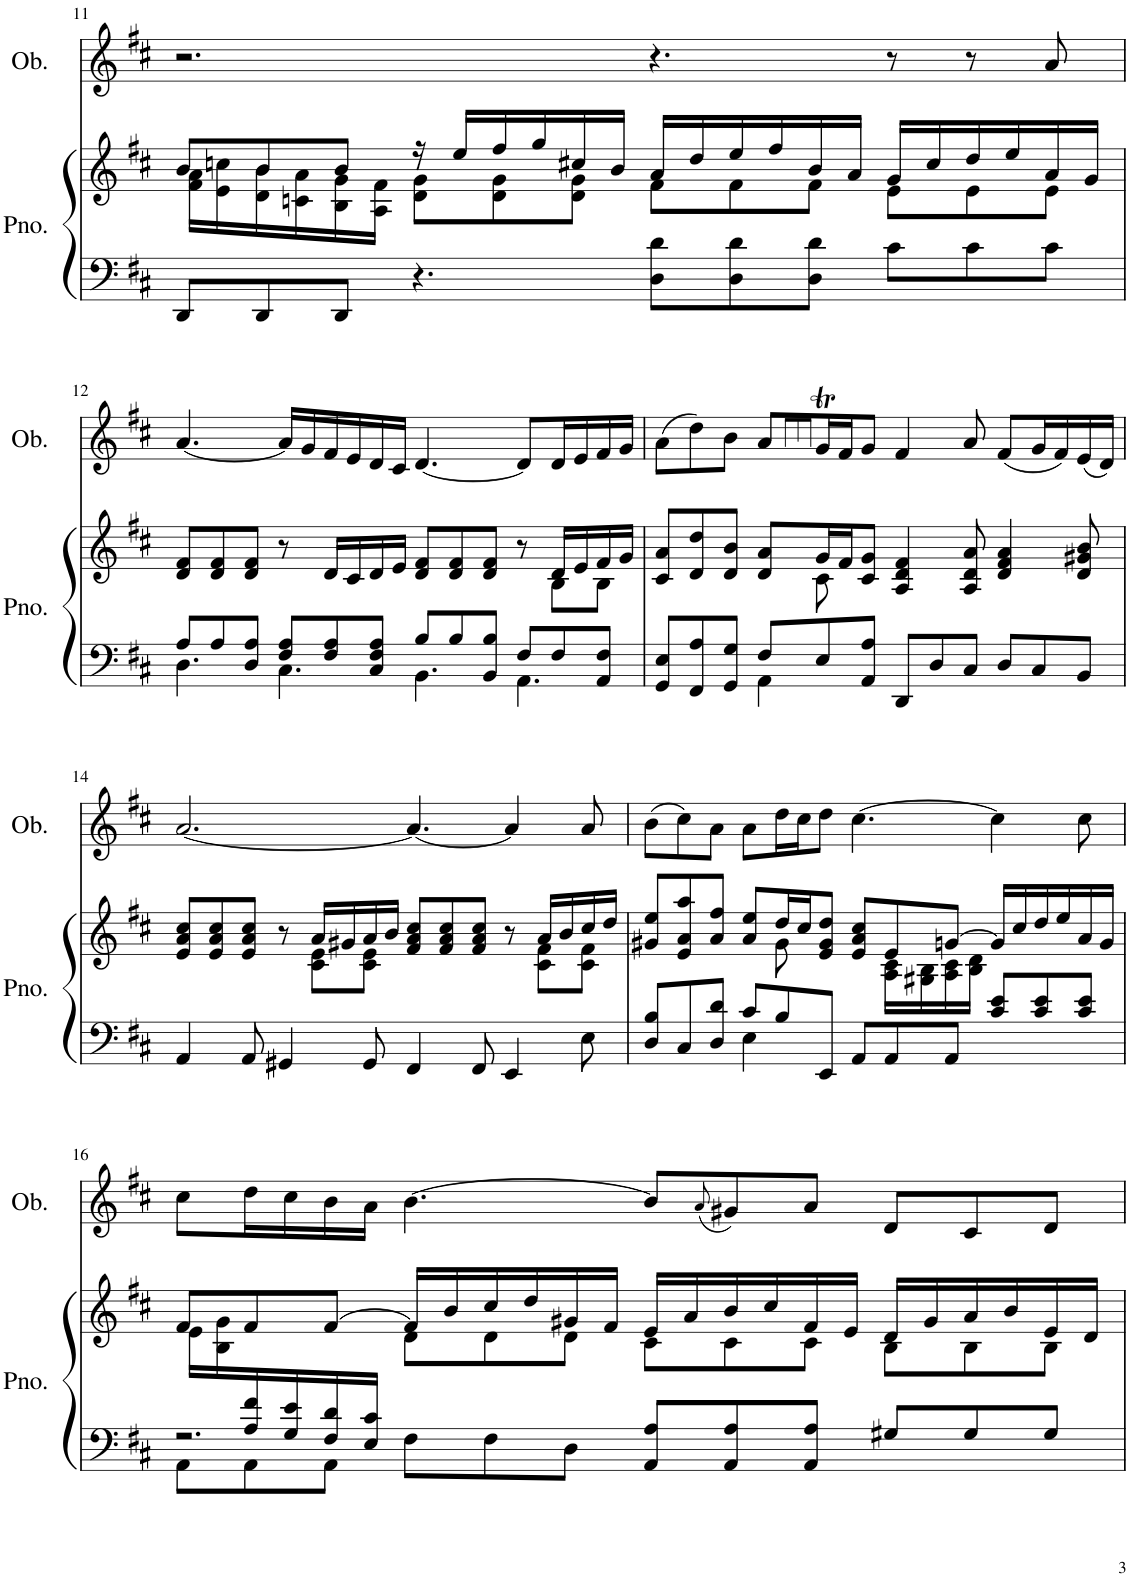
**kern	**kern	**kern
*part2	*part2	*part1
*staff3	*staff2	*staff1
*I"Piano	*	*I"Oboe
*I'Pno.	*	*I'Ob.
!!LO:PB:g=z
*clefF4	*clefG2	*clefG2
*k[f#c#]	*k[f#c#]	*k[f#c#]
*M12/8	*M12/8	*M12/8
=11	=11	=11
*	*^	*
8DD/L	8b/L	16f#\ 16a\LL	2.r
.	.	16e\ 16ccn\	.
8DD/	8b/	16d\ 16b\	.
.	.	16cn\ 16a\	.
8DD/J	8b/J	16B\ 16g\	.
.	.	16A\ 16f#\JJ	.
4.r	16r	8d\ 8g\L	.
.	16ee/LL	.	.
.	16ff#/	8d\ 8g\	.
.	16gg/	.	.
.	16cc#X/	8d\ 8g\J	.
.	16b/JJ	.	.
8D\ 8d\L	16a/LL	8f#\L	4.r
.	16dd/	.	.
8D\ 8d\	16ee/	8f#\	.
.	16ff#/	.	.
8D\ 8d\J	16b/	8f#\J	.
.	16a/JJ	.	.
8c#\L	16g/LL	8e\L	8r
.	16cc#/	.	.
8c#\	16dd/	8e\	8r
.	16ee/	.	.
8c#\J	16a/	8e\J	8a/
.	16g/JJ	.	.
!!LO:LB:g=z
=12	=12	=12	=12
*^	*	*	*
4.D\	8A/L	8d/ 8f#/L	4ryy	[4.a/
.	8A/	8d/ 8f#/	.	.
*	*	*v	*v	*
.	8D/ 8A/J	8d/ 8f#/J	.
4.C#\	8F#/ 8A/L	8r	16a/LL]
.	.	.	16g/
.	8F#/ 8A/	16d/LL	16f#/
.	.	16c#/	16e/
.	8C#/ 8F#/ 8A/J	16d/	16d/
.	.	16e/JJ	16c#/JJ
4.BB\	8B/L	8d/ 8f#/L	[4.d/
.	8B/	8d/ 8f#/	.
.	8BB/ 8B/J	8d/ 8f#/J	.
4.AA\	8F#/L	8r	8d/L]
*	*	*^	*
.	8F#/	16d/LL	8B\L	16d/L
.	.	16e/	.	16e/
.	8AA/ 8F#/J	16f#/	8B\J	16f#/
.	.	16g/JJ	.	16g/JJ
=13	=13	=13	=13	=13
8GG/ 8E/L	4.ryy	8c#/ 8a/L	2ryy	(8a\L
8FF#/ 8A/	.	8d/ 8dd/	.	8dd\)
8GG/ 8G/J	.	8d/ 8b/J	.	8b\J
8F#/L	4AA\	8d/ 8a/L	.	8a/L
.	.	.	.	8qg/L
.	.	.	.	8qa/
.	.	.	.	8qg/J
8E/	.	16g/L	8c#\	16gT/L
.	.	16f#/J	.	16f#/J
8AA/ 8A/J	2..ryy	8c#/ 8g/J	2..ryy	8g/J
8DD/L	.	4A/ 4d/ 4f#/	.	4f#/
8D/	.	.	.	.
8C#/J	.	8A/ 8d/ 8a/	.	8a/
8D/L	.	4d/ 4f#/ 4a/	.	(8f#/L
8C#/	.	.	.	16g/L
.	.	.	.	16f#/)
8BB/J	.	8d/ 8g#X/ 8b/	.	(16e/
.	.	.	.	16d/JJ)
*v	*v	*	*	*
!!LO:LB:g=z
=14	=14	=14	=14
4AA/	8e/ 8a/ 8cc#/L	2ryy	[2.a/
.	8e/ 8a/ 8cc#/	.	.
8AA/	8e/ 8a/ 8cc#/J	.	.
4GG#X/	8r	.	.
.	16a/LL	8c#\ 8e\L	.
.	16g#X/	.	.
8GG#/	16a/	8c#\ 8e\J	.
.	16b/JJ	.	.
4FF#/	8f#/ 8a/ 8cc#/L	2ryy	4.a/_
.	8f#/ 8a/ 8cc#/	.	.
8FF#/	8f#/ 8a/ 8cc#/J	.	.
4EE/	8r	.	4a/]
.	16a/LL	8c#\ 8f#\L	.
.	16b/	.	.
8E\	16cc#/	8c#\ 8f#\J	8a/
.	16dd/JJ	.	.
=15	=15	=15	=15
*^	*	*	*
8D/ 8B/L	4.ryy	8g#X/ 8ee/L	2ryy	(8b\L
8C#/	.	8e/ 8a/ 8aa/	.	8cc#\)
8D/ 8d/J	.	8a/ 8ff#/J	.	8a\J
8c#/L	4E\	8a/ 8ee/L	.	8a\L
8B/	.	16dd/L	8g#\	16dd\L
.	.	16cc#/J	.	16cc#\J
8EE/J	2..ryy	8e/ 8g#/ 8dd/J	4ryy	8dd\J
8AA/L	.	8e/ 8a/ 8cc#/L	.	[4.cc#\
8AA/	.	8e/	16A\ 16c#\LL	.
.	.	.	16G#X\ 16B\	.
8AA/J	.	[8gn/J	16A\ 16c#\	.
.	.	.	16B\ 16d\JJ	.
8c#/ 8e/L	.	16g/LL]	4.ryy	4cc#\]
.	.	16cc#/	.	.
8c#/ 8e/	.	16dd/	.	.
.	.	16ee/	.	.
8c#/ 8e/J	.	16a/	.	8cc#\
.	.	16g/JJ	.	.
!!LO:LB:g=z
=16	=16	=16	=16	=16
*	*^	*	*	*
8ryy	2.r	8AA\L	8f#/L	16e\LL	8cc#\L
.	.	.	.	16B\ 16g\	.
16A/ 16f#/	.	8AA\	8f#/	4ryy	16dd\L
16G/ 16e/	.	.	.	.	16cc#\
16F#/ 16d/	.	8AA\J	[8f#/J	.	16b\
16E/ 16c#/JJ	.	.	.	.	16a\JJ
1ryy	.	8F#\L	16f#/LL]	8d\L	[4.b\
.	.	.	16b/	.	.
.	.	8F#\	16cc#/	8d\	.
.	.	.	16dd/	.	.
.	.	8D\J	16g#X/	8d\J	.
.	.	.	16f#/JJ	.	.
.	8AA/ 8A/L	2.ryy	16e/LL	8c#\L	8b/L]
.	.	.	16a/	.	.
.	.	.	.	.	(8qa/
.	8AA/ 8A/	.	16b/	8c#\	8g#X/)
.	.	.	16cc#/	.	.
.	8AA/ 8A/J	.	16f#/	8c#\J	8a/J
.	.	.	16e/JJ	.	.
.	8G#X/L	.	16d/LL	8B\L	8d/L
.	.	.	16g#/	.	.
.	8G#/	.	16a/	8B\	8c#/
.	.	.	16b/	.	.
8ryy	8G#/J	.	16e/	8B\J	8d/J
.	.	.	16d/JJ	.	.
*v	*v	*v	*	*	*
*	*v	*v	*
=	=	=
*-	*-	*-
